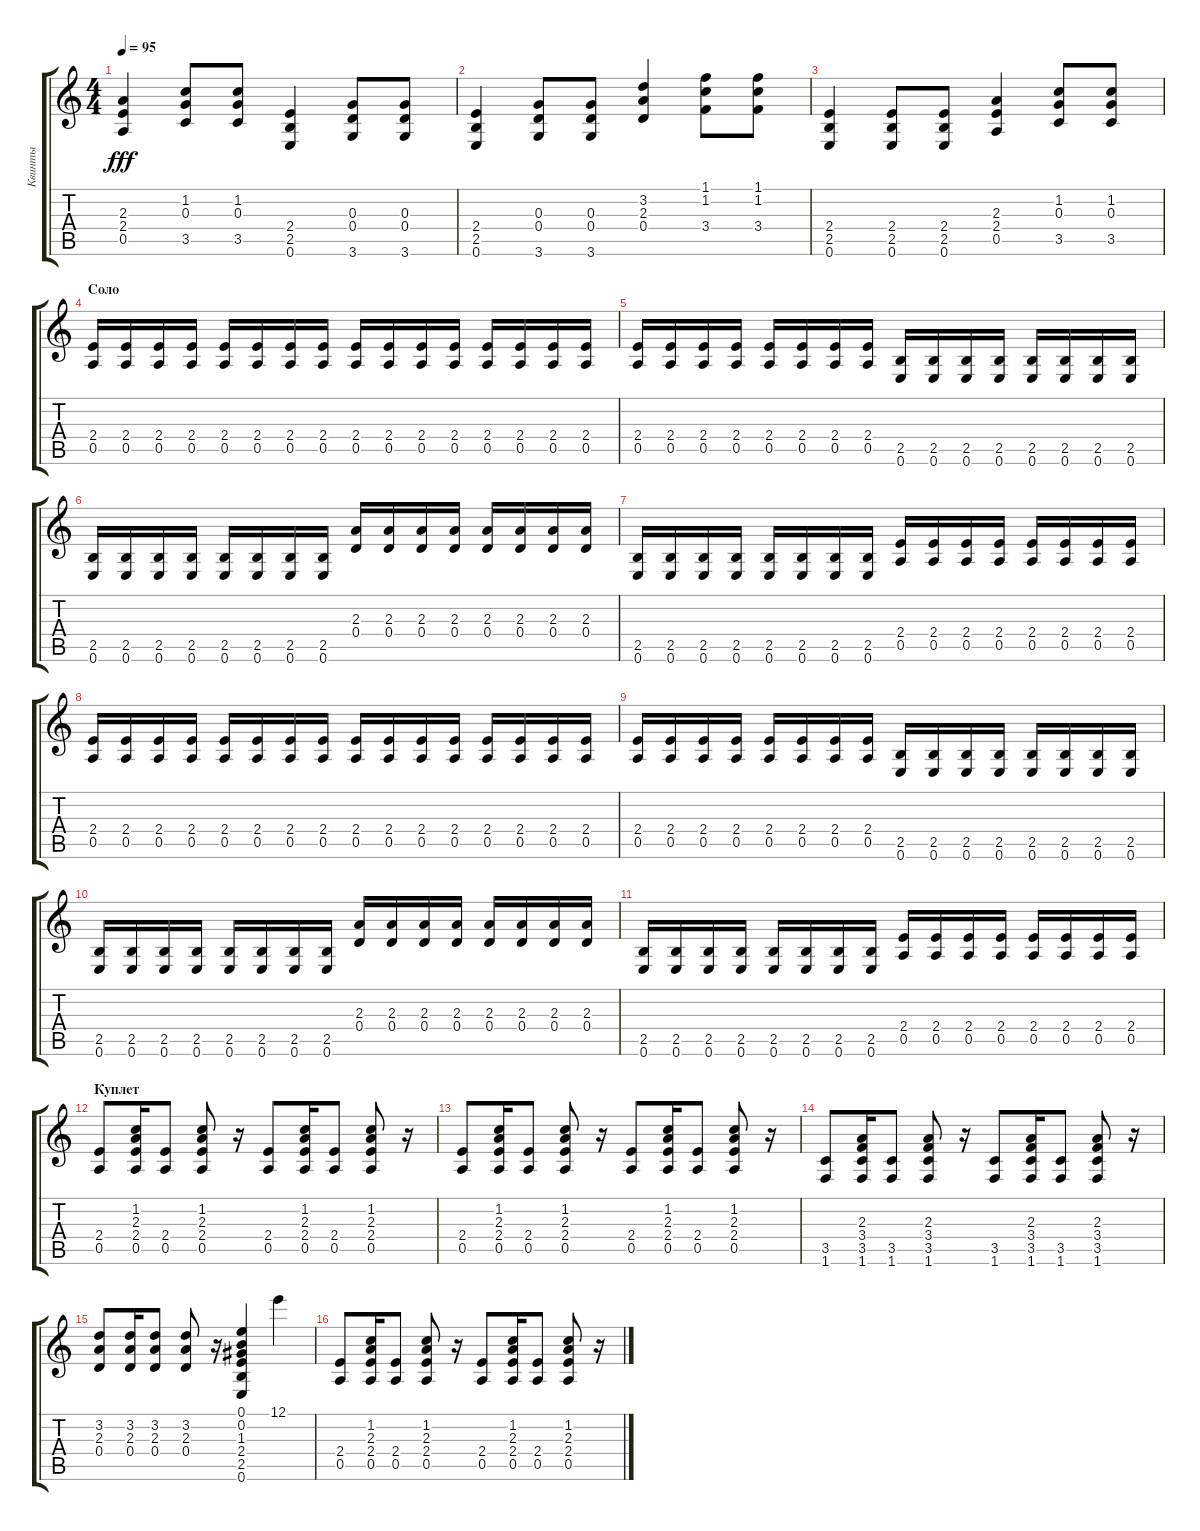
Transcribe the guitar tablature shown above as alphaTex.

\track ("Квинты" "Квинты") {instrument distortionguitar}
\staff {score tabs}
\tuning (E4 B3 G3 D3 A2 E2) {hide}
\ts (4 4)
\tempo 95
\clef g2
\ks c
(2.3 2.4 0.5).4{dy fff} (1.2 0.3 3.5).8 (1.2 0.3 3.5).8 (2.4 2.5 0.6).4 (0.3 0.4 3.6).8 (0.3 0.4 3.6).8 |
(2.4 2.5 0.6).4 (0.3 0.4 3.6).8 (0.3 0.4 3.6).8 (3.2 2.3 0.4).4 (1.1 1.2 3.4).8 (1.1 1.2 3.4).8 |
(2.4 2.5 0.6).4 (2.4 2.5 0.6).8 (2.4 2.5 0.6).8 (2.3 2.4 0.5).4 (1.2 0.3 3.5).8 (1.2 0.3 3.5).8 |
\section ("" "Соло")
(2.4 0.5).16 (2.4 0.5).16 (2.4 0.5).16 (2.4 0.5).16 (2.4 0.5).16 (2.4 0.5).16 (2.4 0.5).16 (2.4 0.5).16 (2.4 0.5).16 (2.4 0.5).16 (2.4 0.5).16 (2.4 0.5).16 (2.4 0.5).16 (2.4 0.5).16 (2.4 0.5).16 (2.4 0.5).16 |
(2.4 0.5).16 (2.4 0.5).16 (2.4 0.5).16 (2.4 0.5).16 (2.4 0.5).16 (2.4 0.5).16 (2.4 0.5).16 (2.4 0.5).16 (2.5 0.6).16 (2.5 0.6).16 (2.5 0.6).16 (2.5 0.6).16 (2.5 0.6).16 (2.5 0.6).16 (2.5 0.6).16 (2.5 0.6).16 |
(2.5 0.6).16 (2.5 0.6).16 (2.5 0.6).16 (2.5 0.6).16 (2.5 0.6).16 (2.5 0.6).16 (2.5 0.6).16 (2.5 0.6).16 (2.3 0.4).16 (2.3 0.4).16 (2.3 0.4).16 (2.3 0.4).16 (2.3 0.4).16 (2.3 0.4).16 (2.3 0.4).16 (2.3 0.4).16 |
(2.5 0.6).16 (2.5 0.6).16 (2.5 0.6).16 (2.5 0.6).16 (2.5 0.6).16 (2.5 0.6).16 (2.5 0.6).16 (2.5 0.6).16 (2.4 0.5).16 (2.4 0.5).16 (2.4 0.5).16 (2.4 0.5).16 (2.4 0.5).16 (2.4 0.5).16 (2.4 0.5).16 (2.4 0.5).16 |
(2.4 0.5).16 (2.4 0.5).16 (2.4 0.5).16 (2.4 0.5).16 (2.4 0.5).16 (2.4 0.5).16 (2.4 0.5).16 (2.4 0.5).16 (2.4 0.5).16 (2.4 0.5).16 (2.4 0.5).16 (2.4 0.5).16 (2.4 0.5).16 (2.4 0.5).16 (2.4 0.5).16 (2.4 0.5).16 |
(2.4 0.5).16 (2.4 0.5).16 (2.4 0.5).16 (2.4 0.5).16 (2.4 0.5).16 (2.4 0.5).16 (2.4 0.5).16 (2.4 0.5).16 (2.5 0.6).16 (2.5 0.6).16 (2.5 0.6).16 (2.5 0.6).16 (2.5 0.6).16 (2.5 0.6).16 (2.5 0.6).16 (2.5 0.6).16 |
(2.5 0.6).16 (2.5 0.6).16 (2.5 0.6).16 (2.5 0.6).16 (2.5 0.6).16 (2.5 0.6).16 (2.5 0.6).16 (2.5 0.6).16 (2.3 0.4).16 (2.3 0.4).16 (2.3 0.4).16 (2.3 0.4).16 (2.3 0.4).16 (2.3 0.4).16 (2.3 0.4).16 (2.3 0.4).16 |
(2.5 0.6).16 (2.5 0.6).16 (2.5 0.6).16 (2.5 0.6).16 (2.5 0.6).16 (2.5 0.6).16 (2.5 0.6).16 (2.5 0.6).16 (2.4 0.5).16 (2.4 0.5).16 (2.4 0.5).16 (2.4 0.5).16 (2.4 0.5).16 (2.4 0.5).16 (2.4 0.5).16 (2.4 0.5).16 |
\section ("" "Куплет")
(2.4 0.5).8 (1.2 2.3 2.4 0.5).16 (2.4 0.5).8 (1.2 2.3 2.4 0.5).8 r.16 (2.4 0.5).8 (1.2 2.3 2.4 0.5).16 (2.4 0.5).8 (1.2 2.3 2.4 0.5).8 r.16 |
(2.4 0.5).8 (1.2 2.3 2.4 0.5).16 (2.4 0.5).8 (1.2 2.3 2.4 0.5).8 r.16 (2.4 0.5).8 (1.2 2.3 2.4 0.5).16 (2.4 0.5).8 (1.2 2.3 2.4 0.5).8 r.16 |
(3.5 1.6).8 (2.3 3.4 3.5 1.6).16 (3.5 1.6).8 (2.3 3.4 3.5 1.6).8 r.16 (3.5 1.6).8 (2.3 3.4 3.5 1.6).16 (3.5 1.6).8 (2.3 3.4 3.5 1.6).8 r.16 |
(3.2 2.3 0.4).8 (3.2 2.3 0.4).16 (3.2 2.3 0.4).8 (3.2 2.3 0.4).8 r.16 (0.1 0.2 1.3 2.4 2.5 0.6).4 12.1.4 |
(2.4 0.5).8 (1.2 2.3 2.4 0.5).16 (2.4 0.5).8 (1.2 2.3 2.4 0.5).8 r.16 (2.4 0.5).8 (1.2 2.3 2.4 0.5).16 (2.4 0.5).8 (1.2 2.3 2.4 0.5).8 r.16
